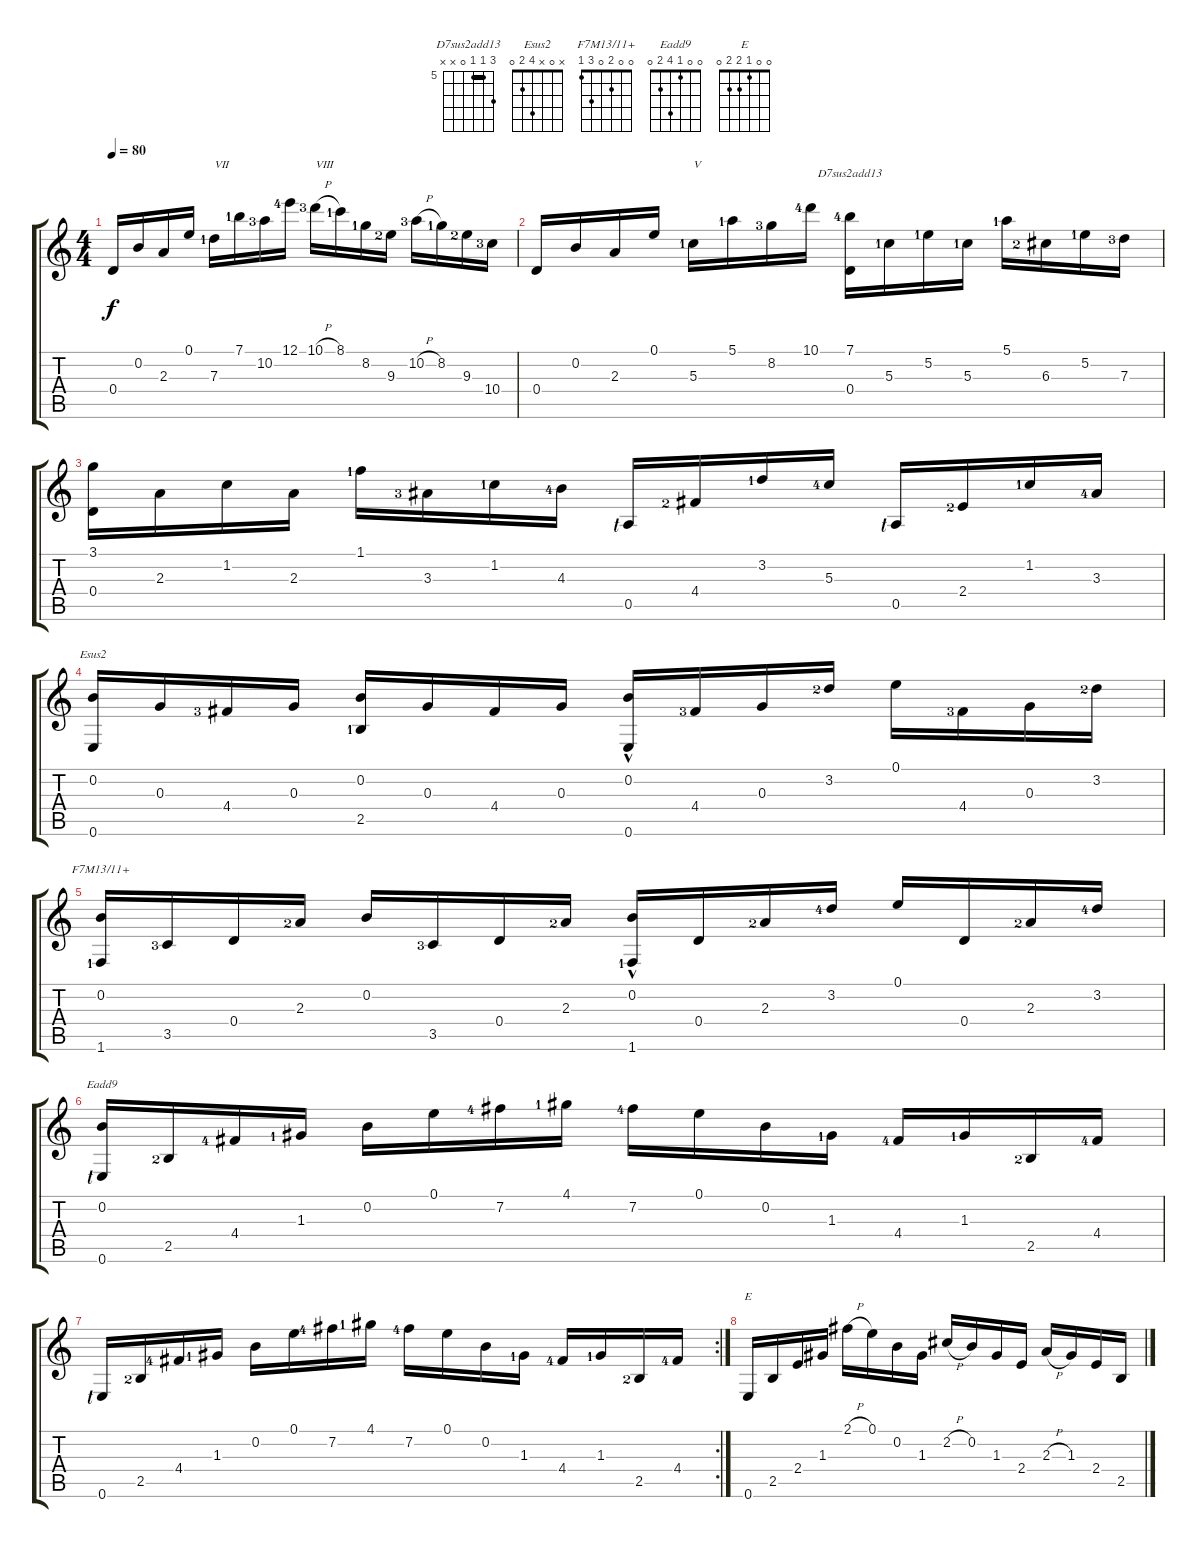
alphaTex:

\track "" {instrument acousticguitarnylon}
\staff {score tabs}
\tuning (E4 B3 G3 D3 A2 E2) {hide}
\chord ("D7sus2add13" 7 5 5 0 x x) {firstfret 5 barre 5}
\chord ("Esus2" x 0 x 4 2 0)
\chord ("F7M13/11+" 0 0 2 0 3 1)
\chord ("Eadd9" 0 0 1 4 2 0)
\chord ("E" 0 0 1 2 2 0)
\ts (4 4)
\tempo 80
\clef g2
\ks c
0.4.16{dy f} 0.2.16 2.3.16 0.1.16 7.3{lf 2}.16{txt "VII"} 7.1{lf 2}.16 10.2{lf 4}.16 12.1{lf 5}.16 10.1{h lf 4}.16{txt "VIII"} 8.1{lf 2}.16 8.2{lf 2}.16 9.3{lf 3}.16 10.2{h lf 4}.16 8.2{lf 2}.16 9.3{lf 3}.16 10.4{lf 4}.16 |
0.4.16 0.2.16 2.3.16 0.1.16 5.3{lf 2}.16{txt "V"} 5.1{lf 2}.16 8.2{lf 4}.16 10.1{lf 5}.16 (7.1{lf 5} 0.4).16{ch "D7sus2add13"} 5.3{lf 2}.16 5.2{lf 2}.16 5.3{lf 2}.16 5.1{lf 2}.16 6.3{lf 3}.16 5.2{lf 2}.16 7.3{lf 4}.16 |
(3.1 0.4).16 2.3.16 1.2.16 2.3.16 1.1{lf 2}.16 3.3{lf 4}.16 1.2{lf 2}.16 4.3{lf 5}.16 0.5{lf 1}.16 4.4{lf 3}.16 3.2{lf 2}.16 5.3{lf 5}.16 0.5{lf 1}.16 2.4{lf 3}.16 1.2{lf 2}.16 3.3{lf 5}.16 |
(0.2 0.6).16{ch "Esus2"} 0.3.16 4.4{lf 4}.16 0.3.16 (0.2 2.5{lf 2}).16 0.3.16 4.4.16 0.3.16 (0.2{hac} 0.6).16 4.4{lf 4}.16 0.3.16 3.2{lf 3}.16 0.1.16 4.4{lf 4}.16 0.3.16 3.2{lf 3}.16 |
(0.2 1.6{lf 2}).16{ch "F7M13/11+"} 3.5{lf 4}.16 0.4.16 2.3{lf 3}.16 0.2.16 3.5{lf 4}.16 0.4.16 2.3{lf 3}.16 (0.2{hac} 1.6{lf 2}).16 0.4.16 2.3{lf 3}.16 3.2{lf 5}.16 0.1.16 0.4.16 2.3{lf 3}.16 3.2{lf 5}.16 |
(0.2 0.6{lf 1}).16{ch "Eadd9"} 2.5{lf 3}.16 4.4{lf 5}.16 1.3{lf 2}.16 0.2.16 0.1.16 7.2{lf 5}.16 4.1{lf 2}.16 7.2{lf 5}.16 0.1.16 0.2.16 1.3{lf 2}.16 4.4{lf 5}.16 1.3{lf 2}.16 2.5{lf 3}.16 4.4{lf 5}.16 |
\rc 2
0.6{lf 1}.16 2.5{lf 3}.16 4.4{lf 5}.16 1.3{lf 2}.16 0.2.16 0.1.16 7.2{lf 5}.16 4.1{lf 2}.16 7.2{lf 5}.16 0.1.16 0.2.16 1.3{lf 2}.16 4.4{lf 5}.16 1.3{lf 2}.16 2.5{lf 3}.16 4.4{lf 5}.16 |
0.6.16{ch "E"} 2.5.16 2.4.16 1.3.16 2.1{h}.16 0.1.16 0.2.16 1.3.16 2.2{h}.16 0.2.16 1.3.16 2.4.16 2.3{h}.16 1.3.16 2.4.16 2.5.16
